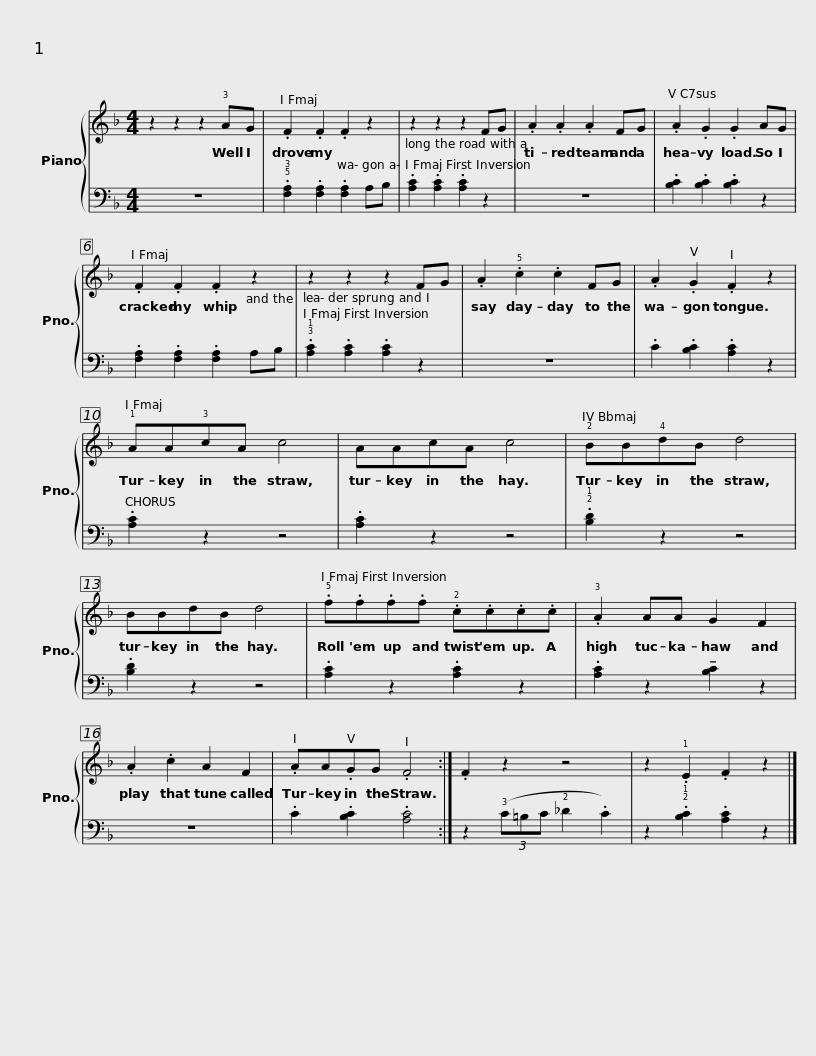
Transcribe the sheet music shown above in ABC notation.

X:1
%%score { 1 | 2 }
L:1/8
M:4/4
I:linebreak $
K:F
V:1 treble
V:2 bass
V:1
 z2 z2 z2 !3!AG | .F2 .F2 .F2 z2 | z2 z2 z2 FG | .A2 .A2 .A2 FG | .A2 .G2 .G2 AG |$ %5
 .F2 .F2 .F2 z2 | z2 z2 z2 FG | .A2 .!5!c2 .c2 FG | .A2 .G2 .F2 z2 |$ !1!AA!3!cA c4 | %10
 AAcA c4 | !2!BB!4!dB d4 | BBdB d4 |$ .!5!f.f.f.f .!2!c.c.c.c | .!3!A2 AA G2 F2 | %15
 .A2 .c2 A2 F2 |$ .AA.GG .F4 :| .F2 z2 z4 | z2 .!1!E2 .F2 z2 |] %19
V:2
 z8 | .!5!!3![F,A,]2 .[F,A,]2 .[F,A,]2 A,B, | .[A,C]2 .[A,C]2 .[A,C]2 z2 | z8 | .[B,C]2 .[B,C]2 .[B,C]2 z2 |$ %5
 .[F,A,]2 .[F,A,]2 .[F,A,]2 A,B, | .!3!!1![A,C]2 .[A,C]2 .[A,C]2 z2 | z8 | .C2 .[B,C]2 .[A,C]2 z2 |$ .[A,C]2 z2 z4 | %10
 .[A,C]2 z2 z4 | .!2!!1![B,D]2 z2 z4 | .[B,D]2 z2 z4 |$ .[A,C]2 z2 .[A,C]2 z2 | .[A,C]2 z2 !tenuto![B,C]2 z2 | %15
 z8 |$ .C2 .[B,C]2 .[A,C]4 :| z2 (3(!3!C=B,C !2!_D2 .C2) | z2 .!2!!1![B,C]2 .[A,C]2 z2 |] %19
